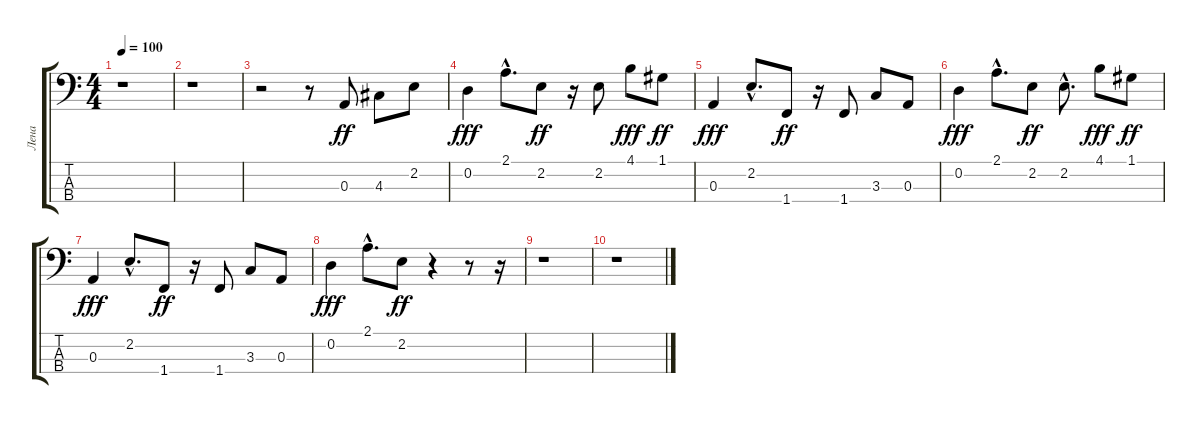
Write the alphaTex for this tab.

\track ("Лена" "Лена") {instrument electricbassfinger}
\staff {score tabs}
\tuning (G2 D2 A1 E1) {hide}
\ts (4 4)
\tempo 100
\clef f4
\ks c
r.1{dy ff} |
r.1 |
r.2 r.8 0.3.8 4.3.8 2.2.8 |
0.2.4{dy fff} 2.1{hac}.8{d} 2.2.8{dy ff} r.16 2.2.8 4.1.8{dy fff} 1.1.8{dy ff} |
0.3.4{dy fff} 2.2{hac}.8{d} 1.4.8{dy ff} r.16 1.4.8 3.3.8 0.3.8 |
0.2.4{dy fff} 2.1{hac}.8{d} 2.2.8{dy ff} 2.2{hac}.8{d} 4.1.8{dy fff} 1.1.8{dy ff} |
0.3.4{dy fff} 2.2{hac}.8{d} 1.4.8{dy ff} r.16 1.4.8 3.3.8 0.3.8 |
0.2.4{dy fff} 2.1{hac}.8{d} 2.2.8{dy ff} r.4 r.8 r.16 |
r.1 |
r.1
